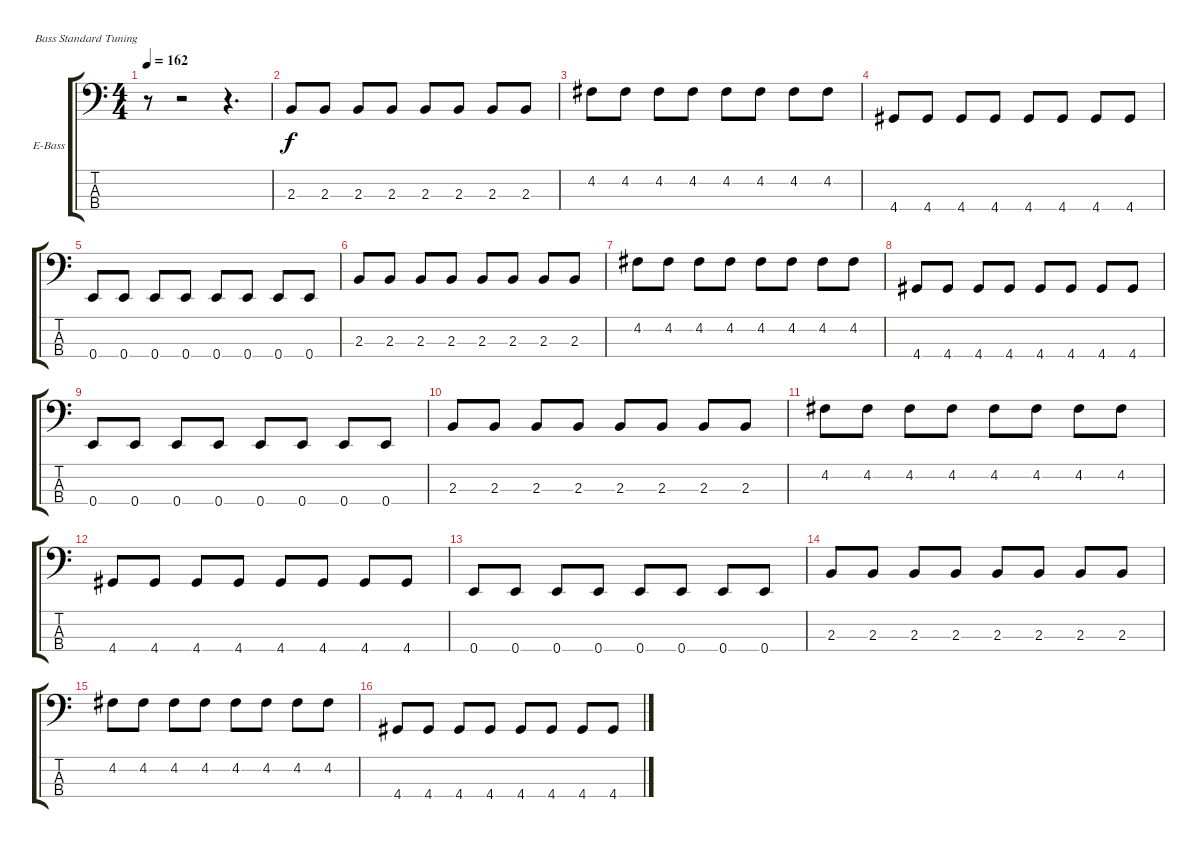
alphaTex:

\defaultSystemsLayout 4
\bracketExtendMode groupsimilarinstruments
\firstSystemTrackNameOrientation horizontal
\otherSystemsTrackNameOrientation horizontal
\track ("Bass" "E-Bass") {instrument electricbassfinger}
\staff {score tabs}
\tuning (G2 D2 A1 E1)
\ts (4 4)
\tempo 162
\clef f4
\ks c
r.8{dy f} r.2 r.4{d} |
2.3.8 2.3.8 2.3.8 2.3.8 2.3.8 2.3.8 2.3.8 2.3.8 |
4.2.8 4.2.8 4.2.8 4.2.8 4.2.8 4.2.8 4.2.8 4.2.8 |
4.4.8 4.4.8 4.4.8 4.4.8 4.4.8 4.4.8 4.4.8 4.4.8 |
0.4.8 0.4.8 0.4.8 0.4.8 0.4.8 0.4.8 0.4.8 0.4.8 |
2.3.8 2.3.8 2.3.8 2.3.8 2.3.8 2.3.8 2.3.8 2.3.8 |
4.2.8 4.2.8 4.2.8 4.2.8 4.2.8 4.2.8 4.2.8 4.2.8 |
4.4.8 4.4.8 4.4.8 4.4.8 4.4.8 4.4.8 4.4.8 4.4.8 |
0.4.8 0.4.8 0.4.8 0.4.8 0.4.8 0.4.8 0.4.8 0.4.8 |
2.3.8 2.3.8 2.3.8 2.3.8 2.3.8 2.3.8 2.3.8 2.3.8 |
4.2.8 4.2.8 4.2.8 4.2.8 4.2.8 4.2.8 4.2.8 4.2.8 |
4.4.8 4.4.8 4.4.8 4.4.8 4.4.8 4.4.8 4.4.8 4.4.8 |
0.4.8 0.4.8 0.4.8 0.4.8 0.4.8 0.4.8 0.4.8 0.4.8 |
2.3.8 2.3.8 2.3.8 2.3.8 2.3.8 2.3.8 2.3.8 2.3.8 |
4.2.8 4.2.8 4.2.8 4.2.8 4.2.8 4.2.8 4.2.8 4.2.8 |
4.4.8 4.4.8 4.4.8 4.4.8 4.4.8 4.4.8 4.4.8 4.4.8
